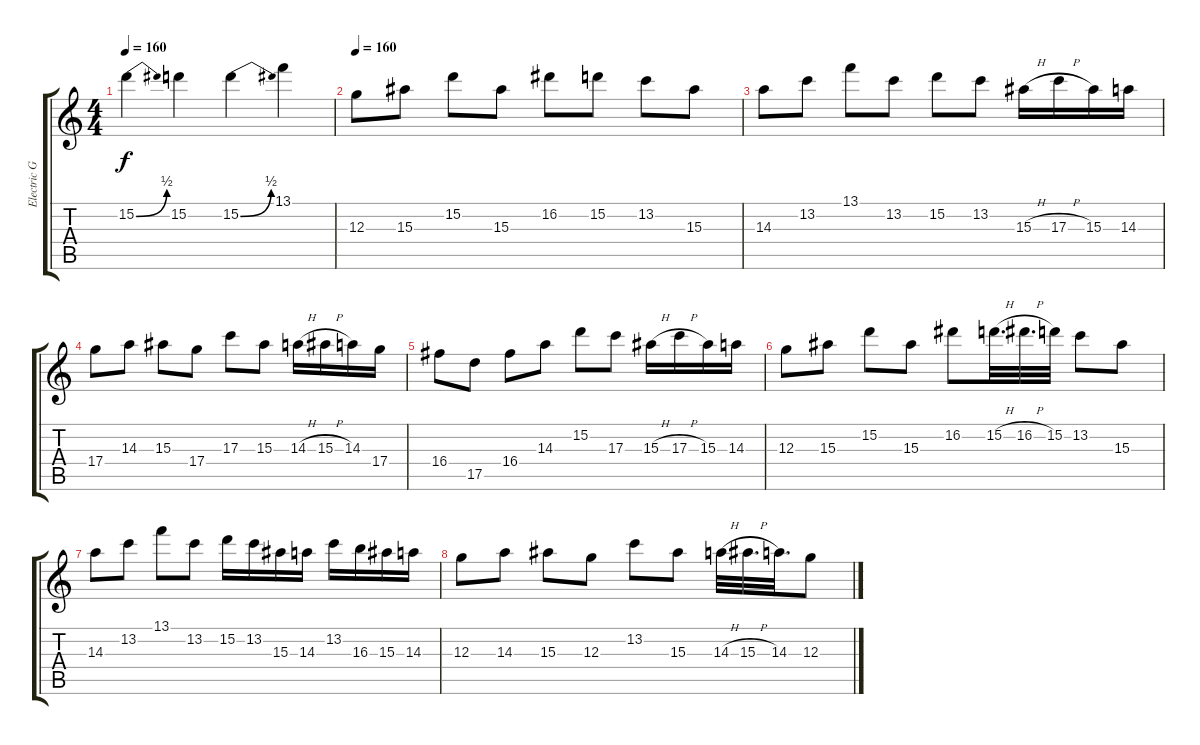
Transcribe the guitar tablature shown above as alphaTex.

\track ("Electric Guitar" "Electric G") {instrument distortionguitar}
\staff {score tabs}
\tuning (E4 B3 G3 D3 A2 E2) {hide}
\ts (4 4)
\tempo 160
\clef g2
\ks c
15.2{be (bend 0 0 60 2)}.4{dy f} 15.2.4 15.2{be (bend 0 0 60 2)}.4 13.1.4 |
\tempo 160
12.3.8 15.3.8 15.2.8 15.3.8 16.2.8 15.2.8 13.2.8 15.3.8 |
14.3.8 13.2.8 13.1.8 13.2.8 15.2.8 13.2.8 15.3{h}.16 17.3{h}.16 15.3.16 14.3.16 |
17.4.8 14.3.8 15.3.8 17.4.8 17.3.8 15.3.8 14.3{h}.16 15.3{h}.16 14.3.16 17.4.16 |
16.4.8 17.5.8 16.4.8 14.3.8 15.2.8 17.3.8 15.3{h}.16 17.3{h}.16 15.3.16 14.3.16 |
12.3.8 15.3.8 15.2.8 15.3.8 16.2.8 15.2{h}.32{d} 16.2{h}.32{d} 15.2.32 13.2.8 15.3.8 |
14.3.8 13.2.8 13.1.8 13.2.8 15.2.16 13.2.16 15.3.16 14.3.16 13.2.16 16.3.16 15.3.16 14.3.16 |
12.3.8 14.3.8 15.3.8 12.3.8 13.2.8 15.3.8 14.3{h}.32 15.3{h}.32{d} 14.3.32{d} 12.3.8
